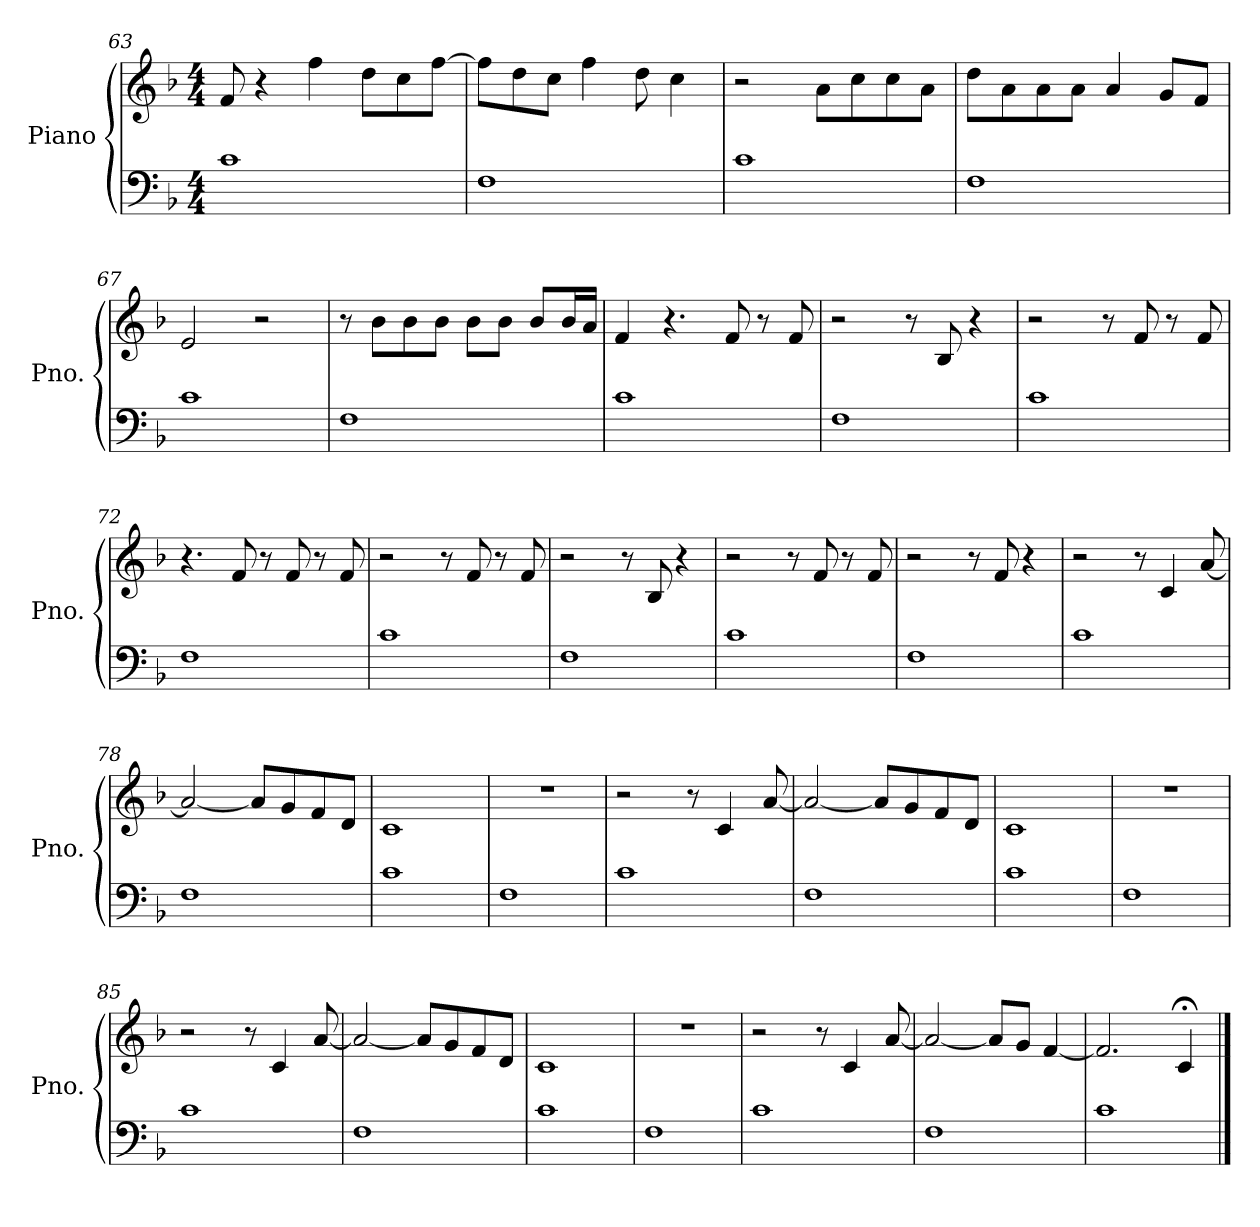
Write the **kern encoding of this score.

**kern	**kern
*part1	*part1
*staff2	*staff1
*I"Piano	*
*I'Pno.	*
*clefF4	*clefG2
*k[b-]	*k[b-]
*M4/4	*M4/4
=63	=63
1c	8f/
.	4r
.	4ff\
.	8dd\L
.	8cc\
.	[8ff\J
=64	=64
1F	8ff\L]
.	8dd\
.	8cc\J
.	4ff\
.	8dd\
.	4cc\
=65	=65
1c	2r
.	8a\L
.	8cc\
.	8cc\
.	8a\J
!!LO:LB:g=z
=66	=66
1F	8dd\L
.	8a\
.	8a\
.	8a\J
.	4a/
.	8g/L
.	8f/J
=67	=67
1c	2e/
.	2r
=68	=68
1F	8r
.	8b-\L
.	8b-\
.	8b-\J
.	8b-\L
.	8b-\J
.	8b-/L
.	16b-/L
.	16a/JJ
=69	=69
1c	4f/
.	4.r
.	8f/
.	8r
.	8f/
=70	=70
1F	2r
.	8r
.	8B-/
.	4r
=71	=71
1c	2r
.	8r
.	8f/
.	8r
.	8f/
=72	=72
1F	4.r
.	8f/
.	8r
.	8f/
.	8r
.	8f/
!!LO:LB:g=z
=73	=73
1c	2r
.	8r
.	8f/
.	8r
.	8f/
=74	=74
1F	2r
.	8r
.	8B-/
.	4r
=75	=75
1c	2r
.	8r
.	8f/
.	8r
.	8f/
=76	=76
1F	2r
.	8r
.	8f/
.	4r
=77	=77
1c	2r
.	8r
.	4c/
.	[8a/
=78	=78
1F	2a/_
.	8a/L]
.	8g/
.	8f/
.	8d/J
=79	=79
1c	1c
=80	=80
1F	1r
=81	=81
1c	2r
.	8r
.	4c/
.	[8a/
!!LO:LB:g=z
=82	=82
1F	2a/_
.	8a/L]
.	8g/
.	8f/
.	8d/J
=83	=83
1c	1c
=84	=84
1F	1r
=85	=85
1c	2r
.	8r
.	4c/
.	[8a/
=86	=86
1F	2a/_
.	8a/L]
.	8g/
.	8f/
.	8d/J
=87	=87
1c	1c
=88	=88
1F	1r
=89	=89
1c	2r
.	8r
.	4c/
.	[8a/
=90	=90
1F	2a/_
.	8a/L]
.	8g/J
.	[4f/
=91	=91
1c	2.f/]
.	4c;</
==	==
*-	*-
